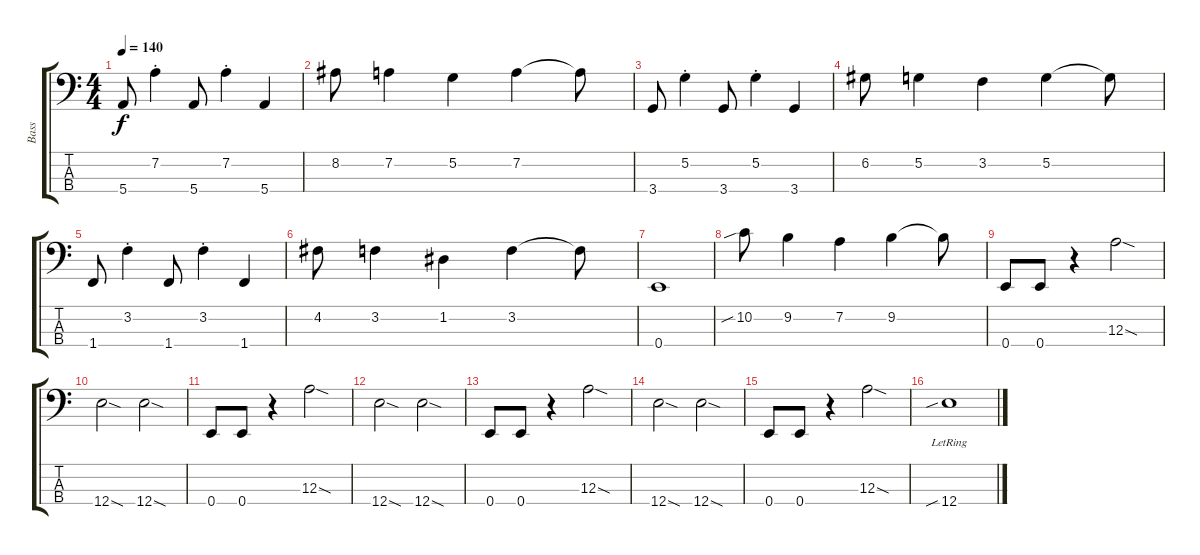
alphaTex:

\track ("Bass" "Bass") {instrument electricbasspick}
\staff {score tabs}
\tuning (G2 D2 A1 E1) {hide}
\ts (4 4)
\tempo 140
\clef f4
\ks c
5.4.8{dy f} 7.2{st}.4 5.4.8 7.2{st}.4 5.4.4 |
8.2.8 7.2.4 5.2.4 7.2.4 7.2{t}.8 |
3.4.8 5.2{st}.4 3.4.8 5.2{st}.4 3.4.4 |
6.2.8 5.2.4 3.2.4 5.2.4 5.2{t}.8 |
1.4.8 3.2{st}.4 1.4.8 3.2{st}.4 1.4.4 |
4.2.8 3.2.4 1.2.4 3.2.4 3.2{t}.8 |
0.4.1 |
10.2{sib}.8 9.2.4 7.2.4 9.2.4 9.2{t}.8 |
0.4.8 0.4.8 r.4 12.3{sod}.2 |
12.4{sod}.2 12.4{sod}.2 |
0.4.8 0.4.8 r.4 12.3{sod}.2 |
12.4{sod}.2 12.4{sod}.2 |
0.4.8 0.4.8 r.4 12.3{sod}.2 |
12.4{sod}.2 12.4{sod}.2 |
0.4.8 0.4.8 r.4 12.3{sod}.2 |
12.4{sib lr}.1
